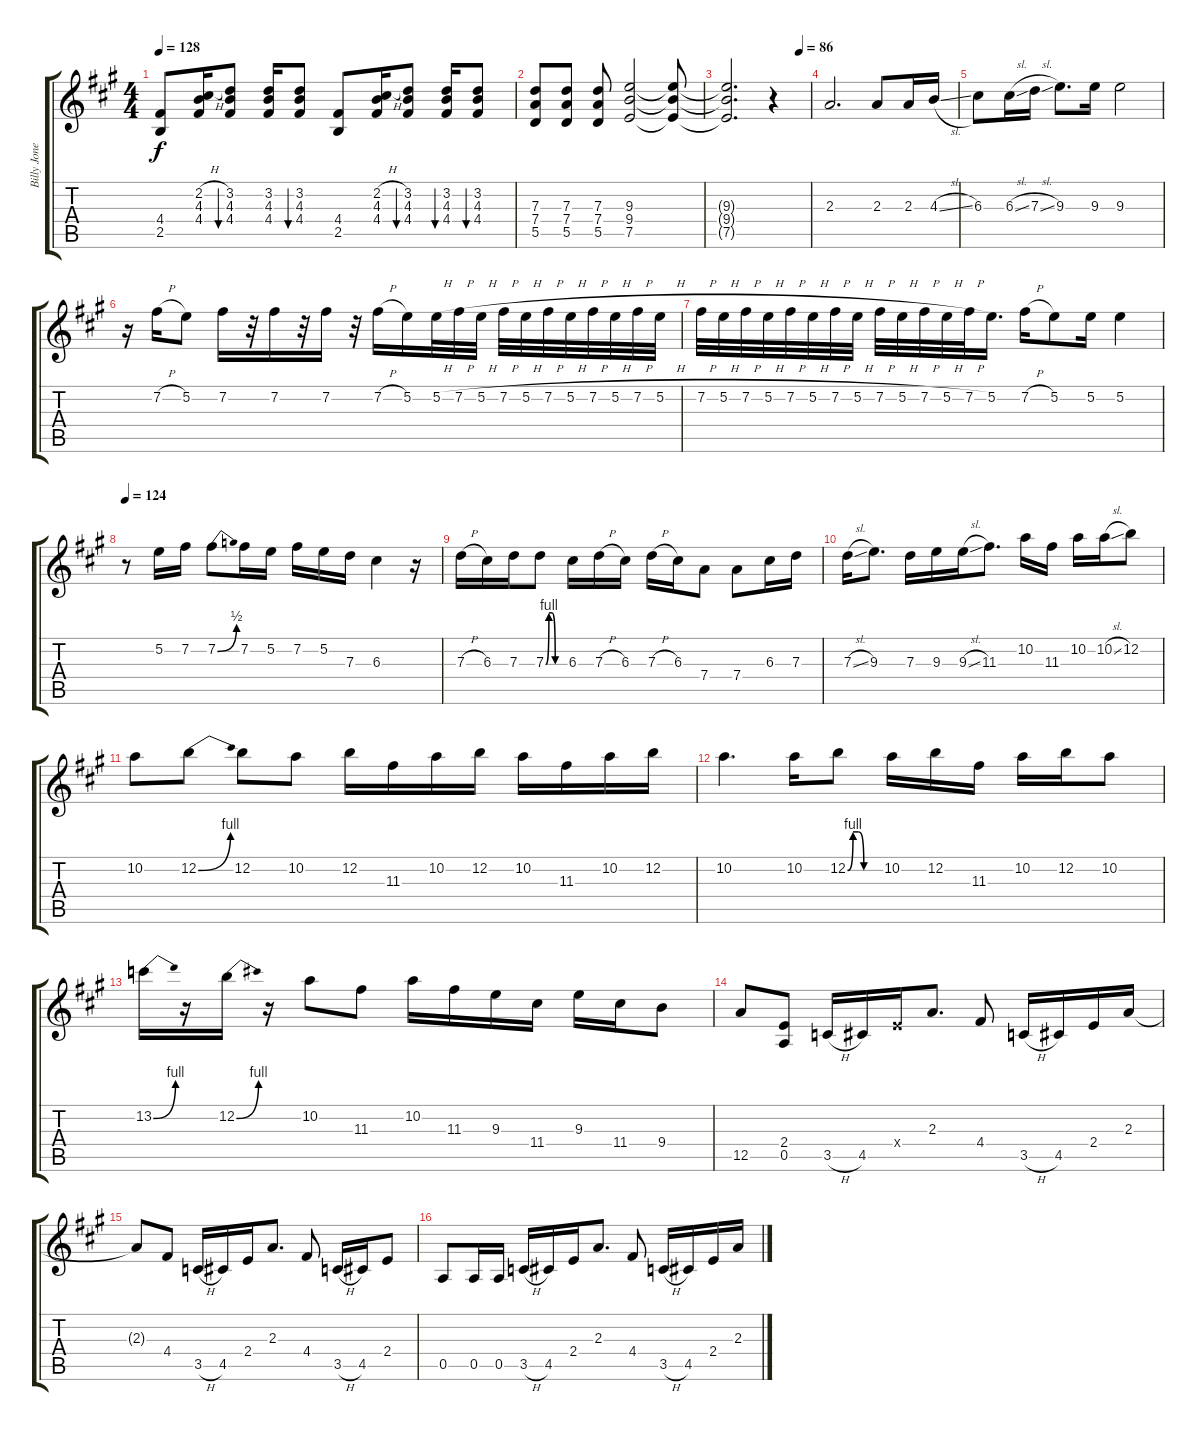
\track ("Billy Jones Guitar" "Billy Jone") {instrument overdrivenguitar}
\staff {score tabs}
\tuning (E4 B3 G3 D3 A2 E2) {hide}
\ts (4 4)
\tempo 128
\clef g2
\ks a
(4.4 2.5).8{dy f} (2.2{h} 4.3 4.4).16 (3.2 4.3 4.4).8{bu 60} (3.2 4.3 4.4).16 (3.2 4.3 4.4).8{bu 60} (4.4 2.5).8 (2.2{h} 4.3 4.4).16 (3.2 4.3 4.4).8{bu 60} (3.2 4.3 4.4).16{bu 60} (3.2 4.3 4.4).8{bu 60} |
(7.3 7.4 5.5).8 (7.3 7.4 5.5).8 (7.3 7.4 5.5).8 (9.3 9.4 7.5).2 (9.3{t} 9.4{t} 7.5{t}).8 |
\tempo (86 0.875)
(9.3{t} 9.4{t} 7.5{t}).2{d} r.4 |
2.3.2{d volume 13 balance 8} 2.3.8 2.3.16 4.3{sl}.16 |
6.3.8 6.3{sl}.16 7.3{sl}.16 9.3.8{d} 9.3.16 9.3.2 |
r.16 7.2{h}.16 5.2.8 7.2.16 r.32 7.2.16 r.32 7.2.16 r.32 7.2{h}.16 5.2.16 5.2{h}.32 7.2{h}.32 5.2{h}.32 7.2{h}.32 5.2{h}.32 7.2{h}.32 5.2{h}.32 7.2{h}.32 5.2{h}.32 7.2{h}.32 5.2{h}.32 |
7.2{h}.32 5.2{h}.32 7.2{h}.32 5.2{h}.32 7.2{h}.32 5.2{h}.32 7.2{h}.32 5.2{h}.32 7.2{h}.32 5.2{h}.32 7.2{h}.32 5.2{h}.32 7.2{h}.32 5.2.16{d} 7.2{h}.16 5.2.8 5.2.16 5.2.4 |
\tempo 124
r.8 5.2.16 7.2.16 7.2{be (bend 0 0 60 2)}.8 7.2.16 5.2.16 7.2.16 5.2.16 7.3.16 6.3.4 r.16 |
7.3{h}.16 6.3.16 7.3.16 7.3{be (custom 0 0 10 4 20 4 30 0 60 0)}.8 6.3.16 7.3{h}.16 6.3.16 7.3{h}.16 6.3.16 7.4.8 7.4.8 6.3.16 7.3.16 |
7.3{sl}.16 9.3.8{d} 7.3.16 9.3.16 9.3{sl}.16 11.3.8{d} 10.2.16 11.3.16 10.2.16 10.2{sl}.16 12.2.8 |
10.2.8 12.2{be (bend 0 0 60 4)}.8 12.2.8 10.2.8 12.2.16 11.3.16 10.2.16 12.2.16 10.2.16 11.3.16 10.2.16 12.2.16 |
10.2.4{d} 10.2.16 12.2{be (custom 0 0 10 4 20 4 30 0 60 0)}.8 10.2.16 12.2.16 11.3.16 10.2.16 12.2.16 10.2.8 |
13.2{be (bend 0 0 60 4)}.16 r.16 12.2{be (bend 0 0 60 4)}.16 r.16 10.2.8 11.3.8 10.2.16 11.3.16 9.3.16 11.4.16 9.3.16 11.4.16 9.4.8 |
12.5.8 (2.4 0.5).8{volume 10 balance 16} 3.5{h}.16 4.5.16 2.4{x}.16 2.3.8{d} 4.4.8 3.5{h}.16 4.5.16 2.4.16 2.3.16 |
2.3{t}.8 4.4.8 3.5{h}.16 4.5.16 2.4.16 2.3.8{d} 4.4.8 3.5{h}.16 4.5.16 2.4.8 |
0.5.8 0.5.16 0.5.16 3.5{h}.16 4.5.16 2.4.16 2.3.8{d} 4.4.8 3.5{h}.16 4.5.16 2.4.16 2.3.16
